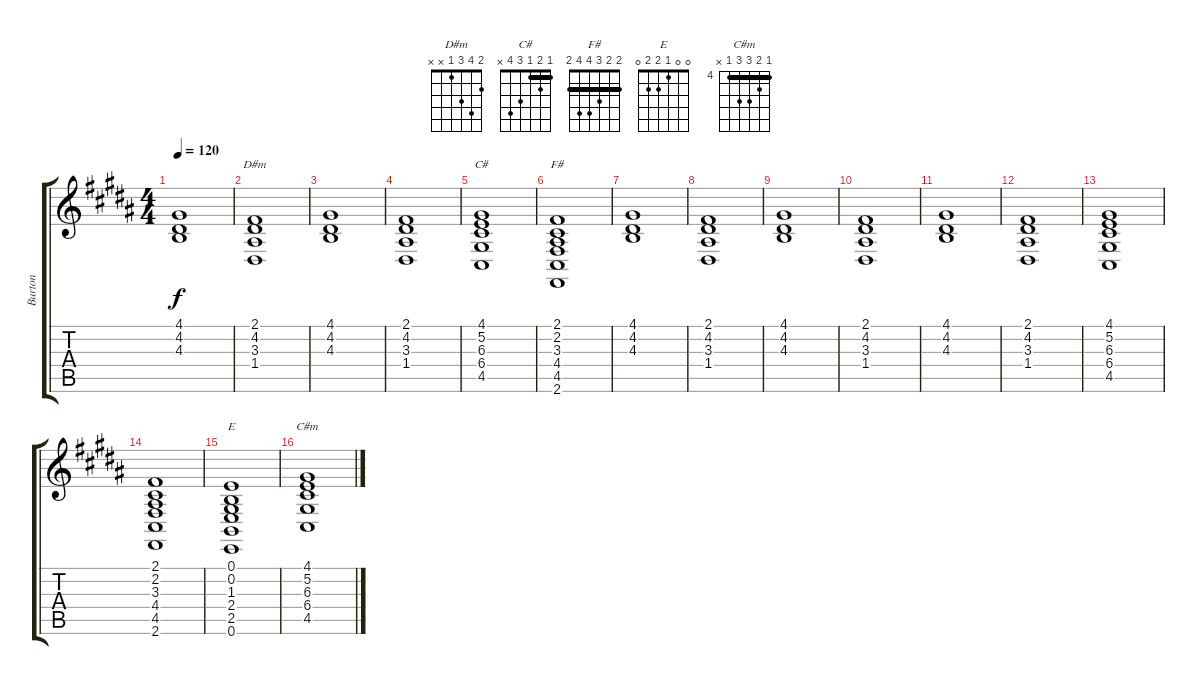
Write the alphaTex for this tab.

\track ("Burton" "Burton") {instrument synthstrings1}
\staff {score tabs}
\tuning (E4 B3 G3 D3 A2 E2) {hide}
\chord ("D#m" 2 4 3 1 x x)
\chord ("C#" 1 2 1 3 4 x) {barre 1}
\chord ("F#" 2 2 3 4 4 2) {barre 2}
\chord ("E" 0 0 1 2 2 0)
\chord ("C#m" 4 5 6 6 4 x) {firstfret 4 barre 4}
\ts (4 4)
\tempo 120
\clef g2
\ks b
(4.1 4.2 4.3).1{dy f volume 8 instrument synthstrings1} |
(2.1 4.2 3.3 1.4).1{ch "D#m"} |
(4.1 4.2 4.3).1{volume 8 instrument synthstrings1} |
(2.1 4.2 3.3 1.4).1 |
(4.1 5.2 6.3 6.4 4.5).1{ch "C#"} |
(2.1 2.2 3.3 4.4 4.5 2.6).1{ch "F#"} |
(4.1 4.2 4.3).1{volume 8 instrument synthstrings1} |
(2.1 4.2 3.3 1.4).1 |
(4.1 4.2 4.3).1{volume 8 instrument synthstrings1} |
(2.1 4.2 3.3 1.4).1 |
(4.1 4.2 4.3).1{volume 8 instrument synthstrings1} |
(2.1 4.2 3.3 1.4).1 |
(4.1 5.2 6.3 6.4 4.5).1 |
(2.1 2.2 3.3 4.4 4.5 2.6).1 |
(0.1 0.2 1.3 2.4 2.5 0.6).1{ch "E" volume 13} |
(4.1 5.2 6.3 6.4 4.5).1{ch "C#m"}
